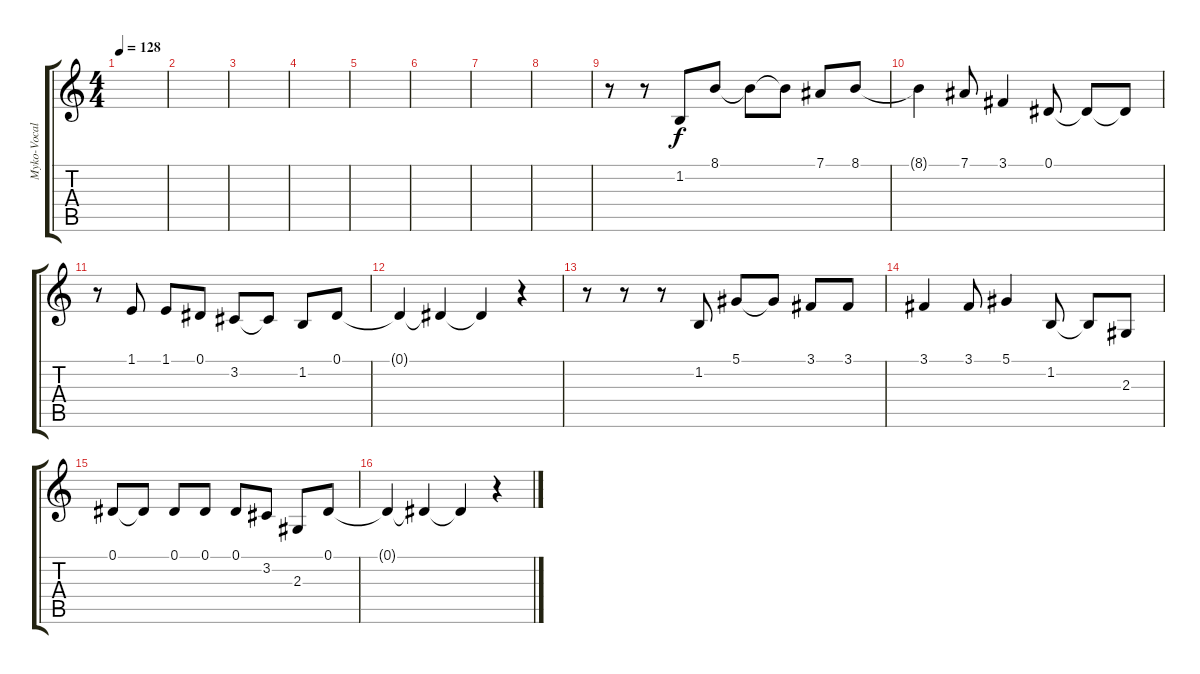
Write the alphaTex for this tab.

\track ("Myko-Vocal" "Myko-Vocal") {instrument harmonica}
\staff {score tabs}
\tuning (Eb4 Bb3 Gb3 Db3 Ab2 Eb2) {hide}
\ts (4 4)
\tempo 128
\clef g2
\ks c
|
|
|
|
|
|
|
|
r.8 r.8 1.2.8 8.1.8 8.1{t}.8 8.1{t}.8 7.1.8 8.1.8 |
8.1{t}.4 7.1.8 3.1.4 0.1.8 0.1{t}.8 0.1{t}.8 |
r.8 1.1.8 1.1.8 0.1.8 3.2.8 3.2{t}.8 1.2.8 0.1.8 |
0.1{t}.4 0.1{t}.4 0.1{t}.4 r.4 |
r.8 r.8 r.8 1.2.8 5.1.8 5.1{t}.8 3.1.8 3.1.8 |
3.1.4 3.1.8 5.1.4 1.2.8 1.2{t}.8 2.3.8 |
0.1.8 0.1{t}.8 0.1.8 0.1.8 0.1.8 3.2.8 2.3.8 0.1.8 |
0.1{t}.4 0.1{t}.4 0.1{t}.4 r.4
